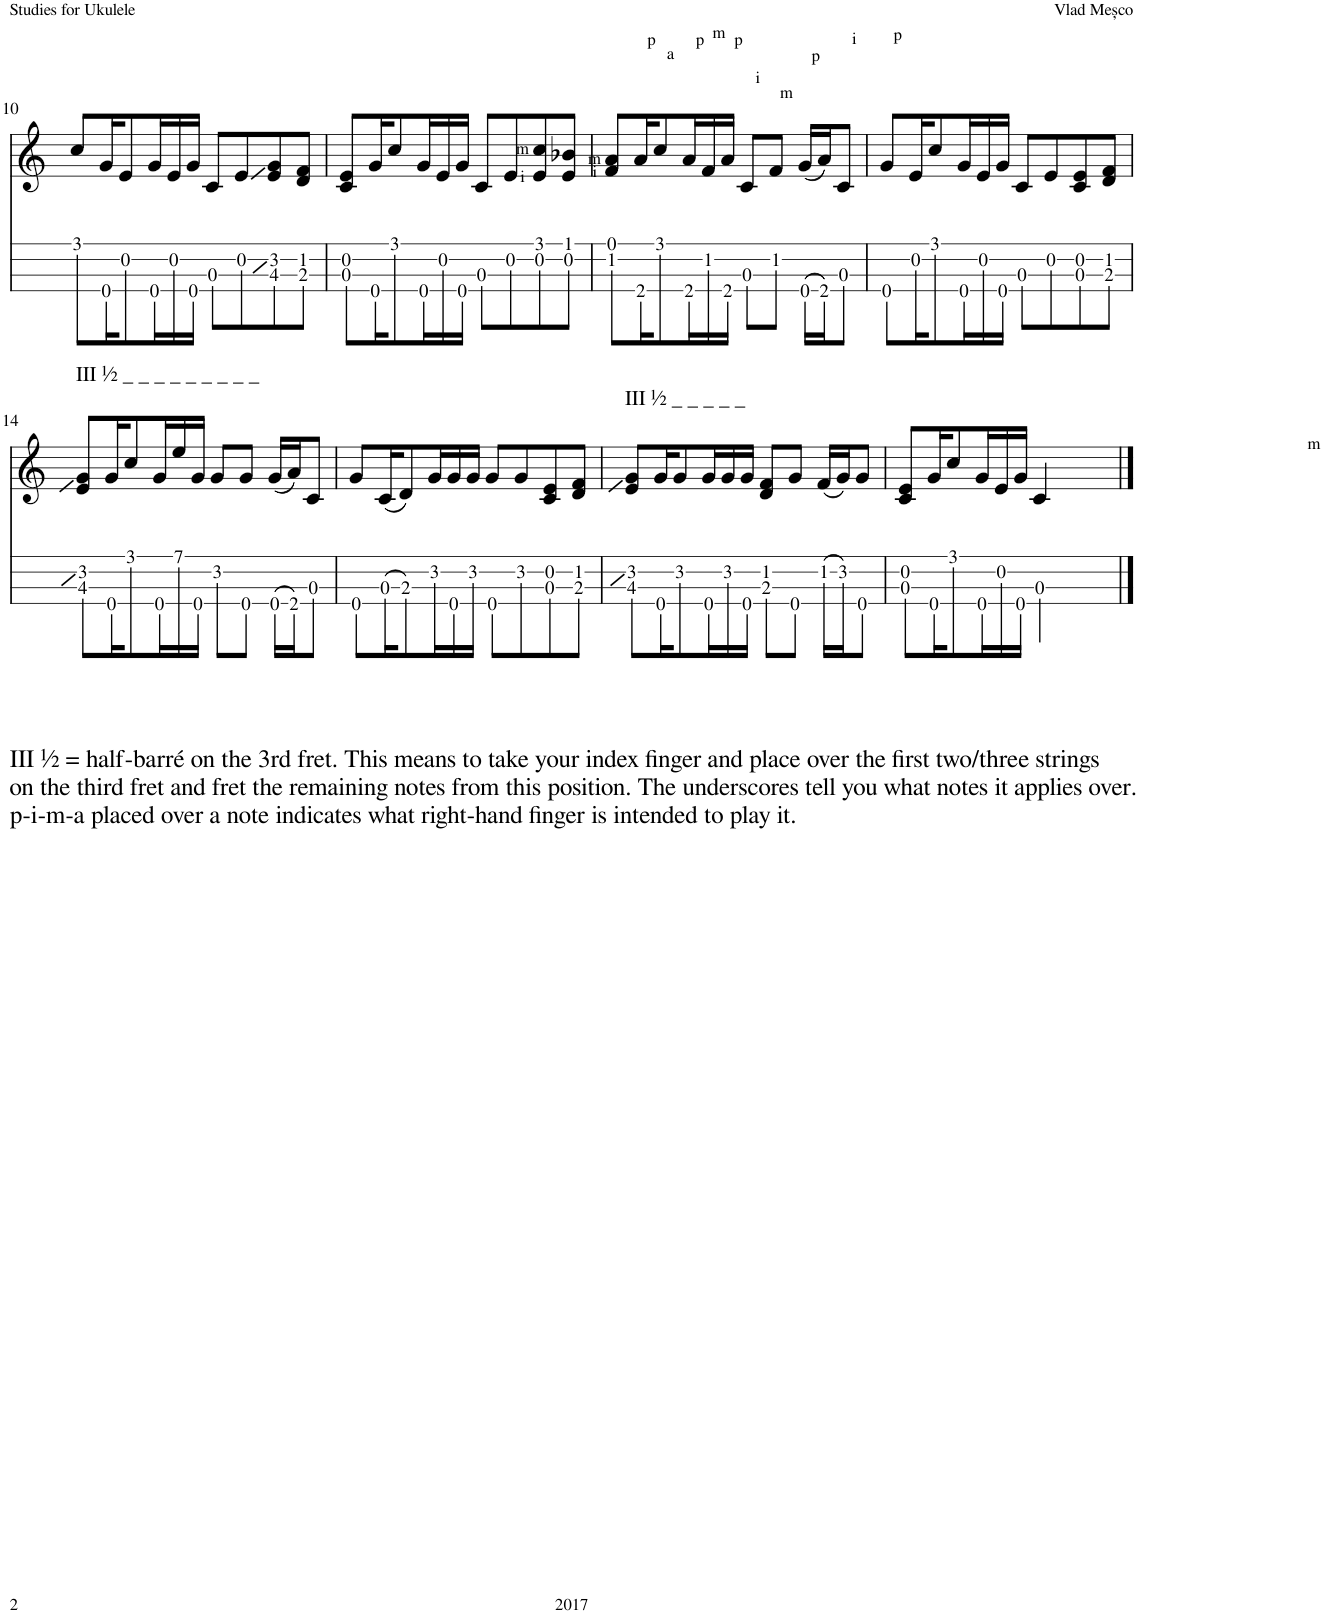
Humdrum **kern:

**kern	**kern
*part1	*part1
*staff2	*staff1
*I"Lute	*
*I'Lt.	*
!!LO:PB:g=z
*	*clefG2
*k[]	*k[]
*M4/4	*M4/4
=10	=10
8cc\L	8cc/L
16g\K	16g/K
8e\	8e/
16g\L	16g/L
16e\	16e/
16g\JJ	16g/JJ
8c\L	8c/L
8e\	8e/
8e\ 8g\	8e/ 8g/
8d\ 8f\J	8d/ 8f/J
=11	=11
8c\ 8e\L	8c/ 8e/L
16g\K	16g/K
8cc\	8cc/
16g\L	16g/L
16e\	16e/
16g\JJ	16g/JJ
8c\L	8c/L
8e\	8e/
8e\ 8cc\	8e/ 8cc/
8e\ 8b-\J	8e/ 8b-X/J
=12	=12
8f\ 8a\L	8f/< 8a/<L
16a\K	16a/K
8cc\	8cc/
16a\L	16a/L
16f\	16f/
16a\JJ	16a/JJ
8c\L	8c/L
8f\J	8f/J
16g\LL	(16g/LL
16a\J	16a/J)
8c\J	8c/J
=13	=13
8g\L	8g/L
16e\K	16e/K
8cc\	8cc/
16g\L	16g/L
16e\	16e/
16g\JJ	16g/JJ
8c\L	8c/L
8e\	8e/
8c\ 8e\	8c/ 8e/
8d\ 8f\J	8d/ 8f/J
!!LO:LB:g=z
=14	=14
!	!LO:TX:a:t=III ½ _ _ _ _ _ _ _ _ _
8e\ 8g\L	8e/ 8g/L
16g\K	16g/K
8cc\	8cc/
16g\L	16g/L
16ee\	16ee/
16g\JJ	16g/JJ
8g\L	8g/L
8g\J	8g/J
16g\LL	(16g/LL
16a\J	16a/J)
8c\J	8c/J
=15	=15
8g\L	8g/L
16c\K	(16c/K
8d\	8d/)
16g\L	16g/L
16g\	16g/
16g\JJ	16g/JJ
8g\L	8g/L
8g\	8g/
8c\ 8e\	8c/ 8e/
8d\ 8f\J	8d/ 8f/J
=16	=16
!	!LO:TX:a:t=III ½ _ _ _ _ _
8e\ 8g\L	8e/ 8g/L
16g\K	16g/K
8g\	8g/
16g\L	16g/L
16g\	16g/
16g\JJ	16g/JJ
8d\ 8f\L	8d/ 8f/L
8g\J	8g/J
16f\LL	(16f/LL
16g\J	16g/J)
8g\J	8g/J
=17	=17
8c\ 8e\L	8c/ 8e/L
16g\K	16g/K
8cc\	8cc/
16g\L	16g/L
16e\	16e/
16g\JJ	16g/JJ
4c\	4c/
4ryy	4ryy
==	==
*-	*-
